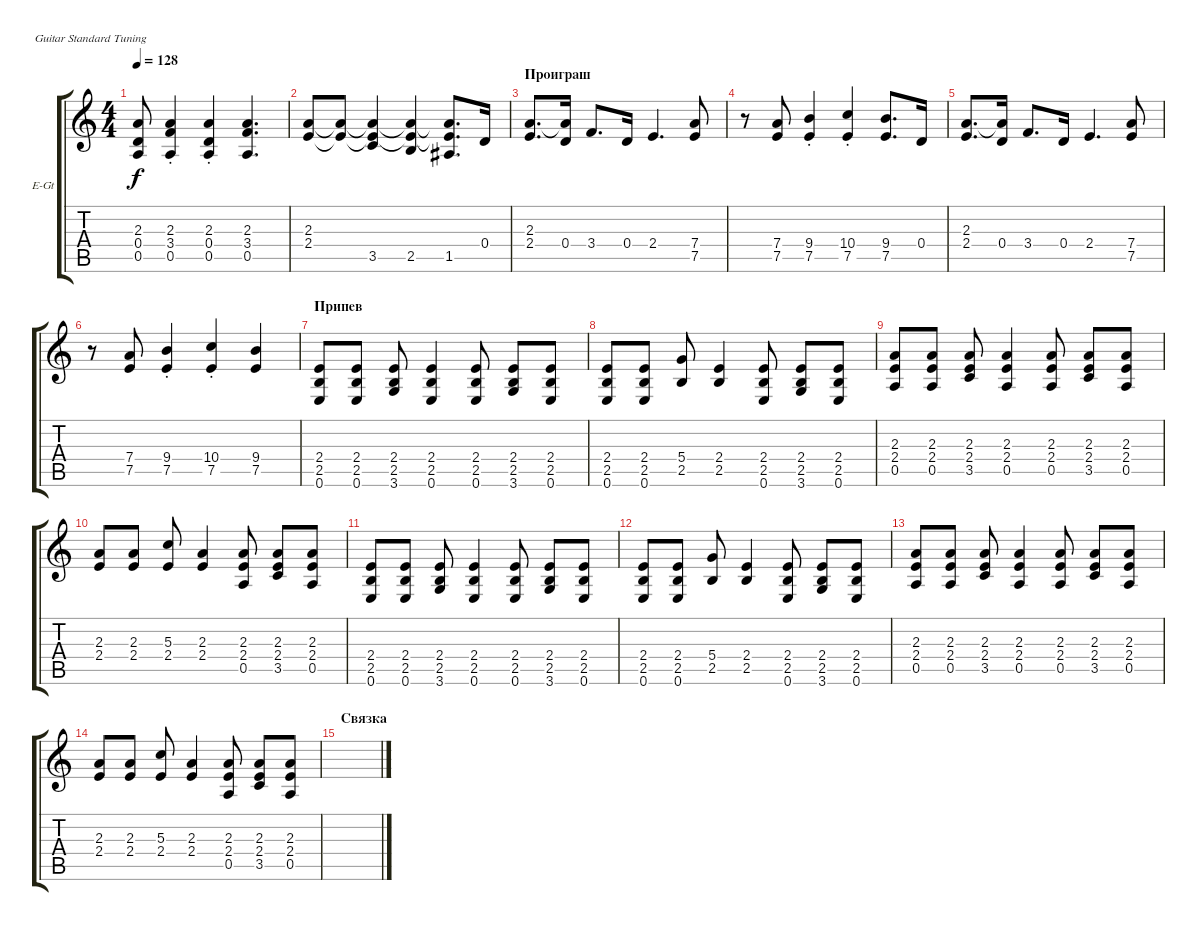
\defaultSystemsLayout 4
\bracketExtendMode groupsimilarinstruments
\firstSystemTrackNameOrientation horizontal
\otherSystemsTrackNameOrientation horizontal
\track ("Г. Каспарян" "E-Gt") {instrument overdrivenguitar}
\staff {score tabs}
\tuning (E4 B3 G3 D3 A2 E2)
\ts (4 4)
\tempo 128
\clef g2
\ks c
(0.4 2.3 0.5).8{dy f} (3.4{st} 0.5{st} 2.3{st}).4 (0.4{st} 0.5{st} 2.3{st}).4 (3.4 0.5 2.3).4{d} |
(2.4 2.3).8 (2.4{t} 2.3{t}).8 (3.5 2.4{t} 2.3{t}).4 (2.5 2.3{t} 2.4{t}).4 (1.5 2.3{t} 2.4{t}).8{d} 0.4.16 |
\section ("" "Проиграш")
(2.4 2.3).8{d} (0.4 2.3{t}).16 3.4.8{d} 0.4.16 2.4.4{d} (7.4 7.5).8 |
r.8 (7.4 7.5).8 (7.5{st} 9.4{st}).4 (10.4{st} 7.5{st}).4 (9.4 7.5).8{d} 0.4.16 |
(2.4 2.3).8{d} (0.4 2.3{t}).16 3.4.8{d} 0.4.16 2.4.4{d} (7.4 7.5).8 |
r.8 (7.4 7.5).8 (7.5{st} 9.4{st}).4 (10.4{st} 7.5{st}).4 (9.4 7.5).4 |
\section ("" "Припев")
(0.6 2.5 2.4).8 (0.6 2.5 2.4).8 (2.5 2.4 3.6).8 (0.6 2.5 2.4).4 (0.6 2.5 2.4).8 (2.5 3.6 2.4).8 (0.6 2.5 2.4).8 |
(0.6 2.5 2.4).8 (0.6 2.5 2.4).8 (2.5 5.4).8 (2.5 2.4).4 (0.6 2.5 2.4).8 (2.5 3.6 2.4).8 (0.6 2.5 2.4).8 |
(0.5 2.4 2.3).8 (0.5 2.4 2.3).8 (3.5 2.4 2.3).8 (0.5 2.4 2.3).4 (0.5 2.4 2.3).8 (3.5 2.4 2.3).8 (0.5 2.4 2.3).8 |
(2.4 2.3).8 (2.4 2.3).8 (2.4 5.3).8 (2.4 2.3).4 (0.5 2.4 2.3).8 (3.5 2.4 2.3).8 (0.5 2.4 2.3).8 |
(0.6 2.5 2.4).8 (0.6 2.5 2.4).8 (2.5 2.4 3.6).8 (0.6 2.5 2.4).4 (0.6 2.5 2.4).8 (2.5 3.6 2.4).8 (0.6 2.5 2.4).8 |
(0.6 2.5 2.4).8 (0.6 2.5 2.4).8 (2.5 5.4).8 (2.5 2.4).4 (0.6 2.5 2.4).8 (2.5 3.6 2.4).8 (0.6 2.5 2.4).8 |
(0.5 2.4 2.3).8 (0.5 2.4 2.3).8 (3.5 2.4 2.3).8 (0.5 2.4 2.3).4 (0.5 2.4 2.3).8 (3.5 2.4 2.3).8 (0.5 2.4 2.3).8 |
(2.4 2.3).8 (2.4 2.3).8 (2.4 5.3).8 (2.4 2.3).4 (0.5 2.4 2.3).8 (3.5 2.4 2.3).8 (0.5 2.4 2.3).8 |
\section ("" "Связка")
